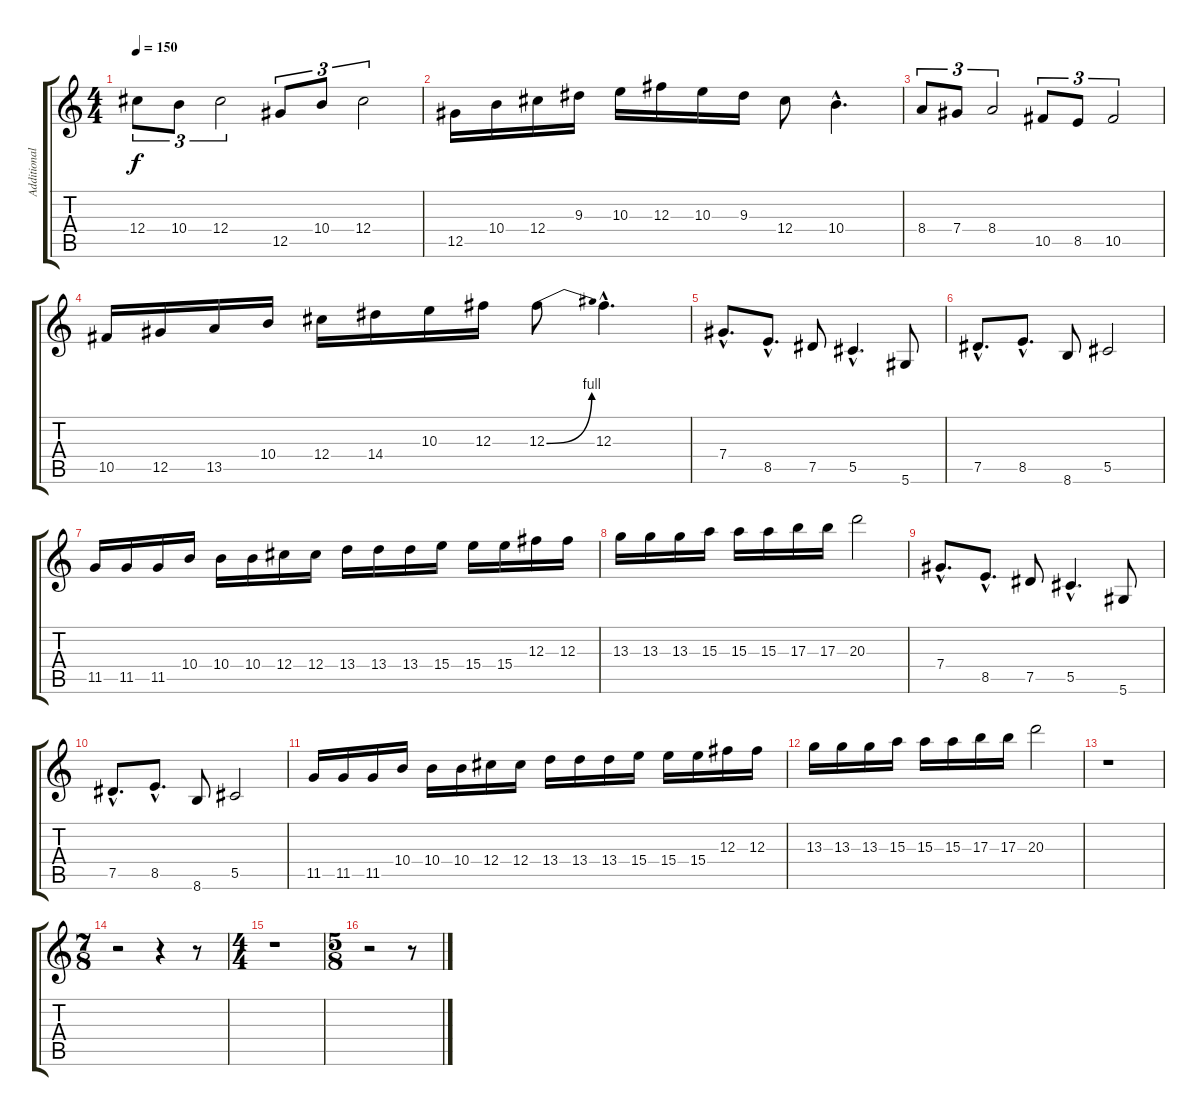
\track ("Additional Guitars" "Additional") {instrument distortionguitar}
\staff {score tabs}
\tuning (Eb4 Bb3 Gb3 Db3 Ab2 Eb2) {hide}
\ts (4 4)
\tempo 150
\clef g2
\ks c
12.4.8{tu (3 2) dy f} 10.4.8{tu (3 2)} 12.4.2{tu (3 2)} 12.5.8{tu (3 2)} 10.4.8{tu (3 2)} 12.4.2{tu (3 2)} |
12.5.16 10.4.16 12.4.16 9.3.16 10.3.16 12.3.16 10.3.16 9.3.16 12.4.8 10.4{hac}.4{d} |
8.4.8{tu (3 2)} 7.4.8{tu (3 2)} 8.4.2{tu (3 2)} 10.5.8{tu (3 2)} 8.5.8{tu (3 2)} 10.5.2{tu (3 2)} |
10.5.16 12.5.16 13.5.16 10.4.16 12.4.16 14.4.16 10.3.16 12.3.16 12.3{be (bend 0 0 60 4)}.8 12.3{hac}.4{d} |
7.4{hac}.8{d} 8.5{hac}.8{d} 7.5.8 5.5{hac}.4{d} 5.6.8 |
7.5{hac}.8{d} 8.5{hac}.8{d} 8.6.8 5.5.2 |
11.5.16 11.5.16 11.5.16 10.4.16 10.4.16 10.4.16 12.4.16 12.4.16 13.4.16 13.4.16 13.4.16 15.4.16 15.4.16 15.4.16 12.3.16 12.3.16 |
13.3.16 13.3.16 13.3.16 15.3.16 15.3.16 15.3.16 17.3.16 17.3.16 20.3.2 |
7.4{hac}.8{d} 8.5{hac}.8{d} 7.5.8 5.5{hac}.4{d} 5.6.8 |
7.5{hac}.8{d} 8.5{hac}.8{d} 8.6.8 5.5.2 |
11.5.16 11.5.16 11.5.16 10.4.16 10.4.16 10.4.16 12.4.16 12.4.16 13.4.16 13.4.16 13.4.16 15.4.16 15.4.16 15.4.16 12.3.16 12.3.16 |
13.3.16 13.3.16 13.3.16 15.3.16 15.3.16 15.3.16 17.3.16 17.3.16 20.3.2 |
r.1 |
\ts (7 8)
r.2 r.4 r.8 |
\ts (4 4)
r.1 |
\ts (5 8)
r.2 r.8
